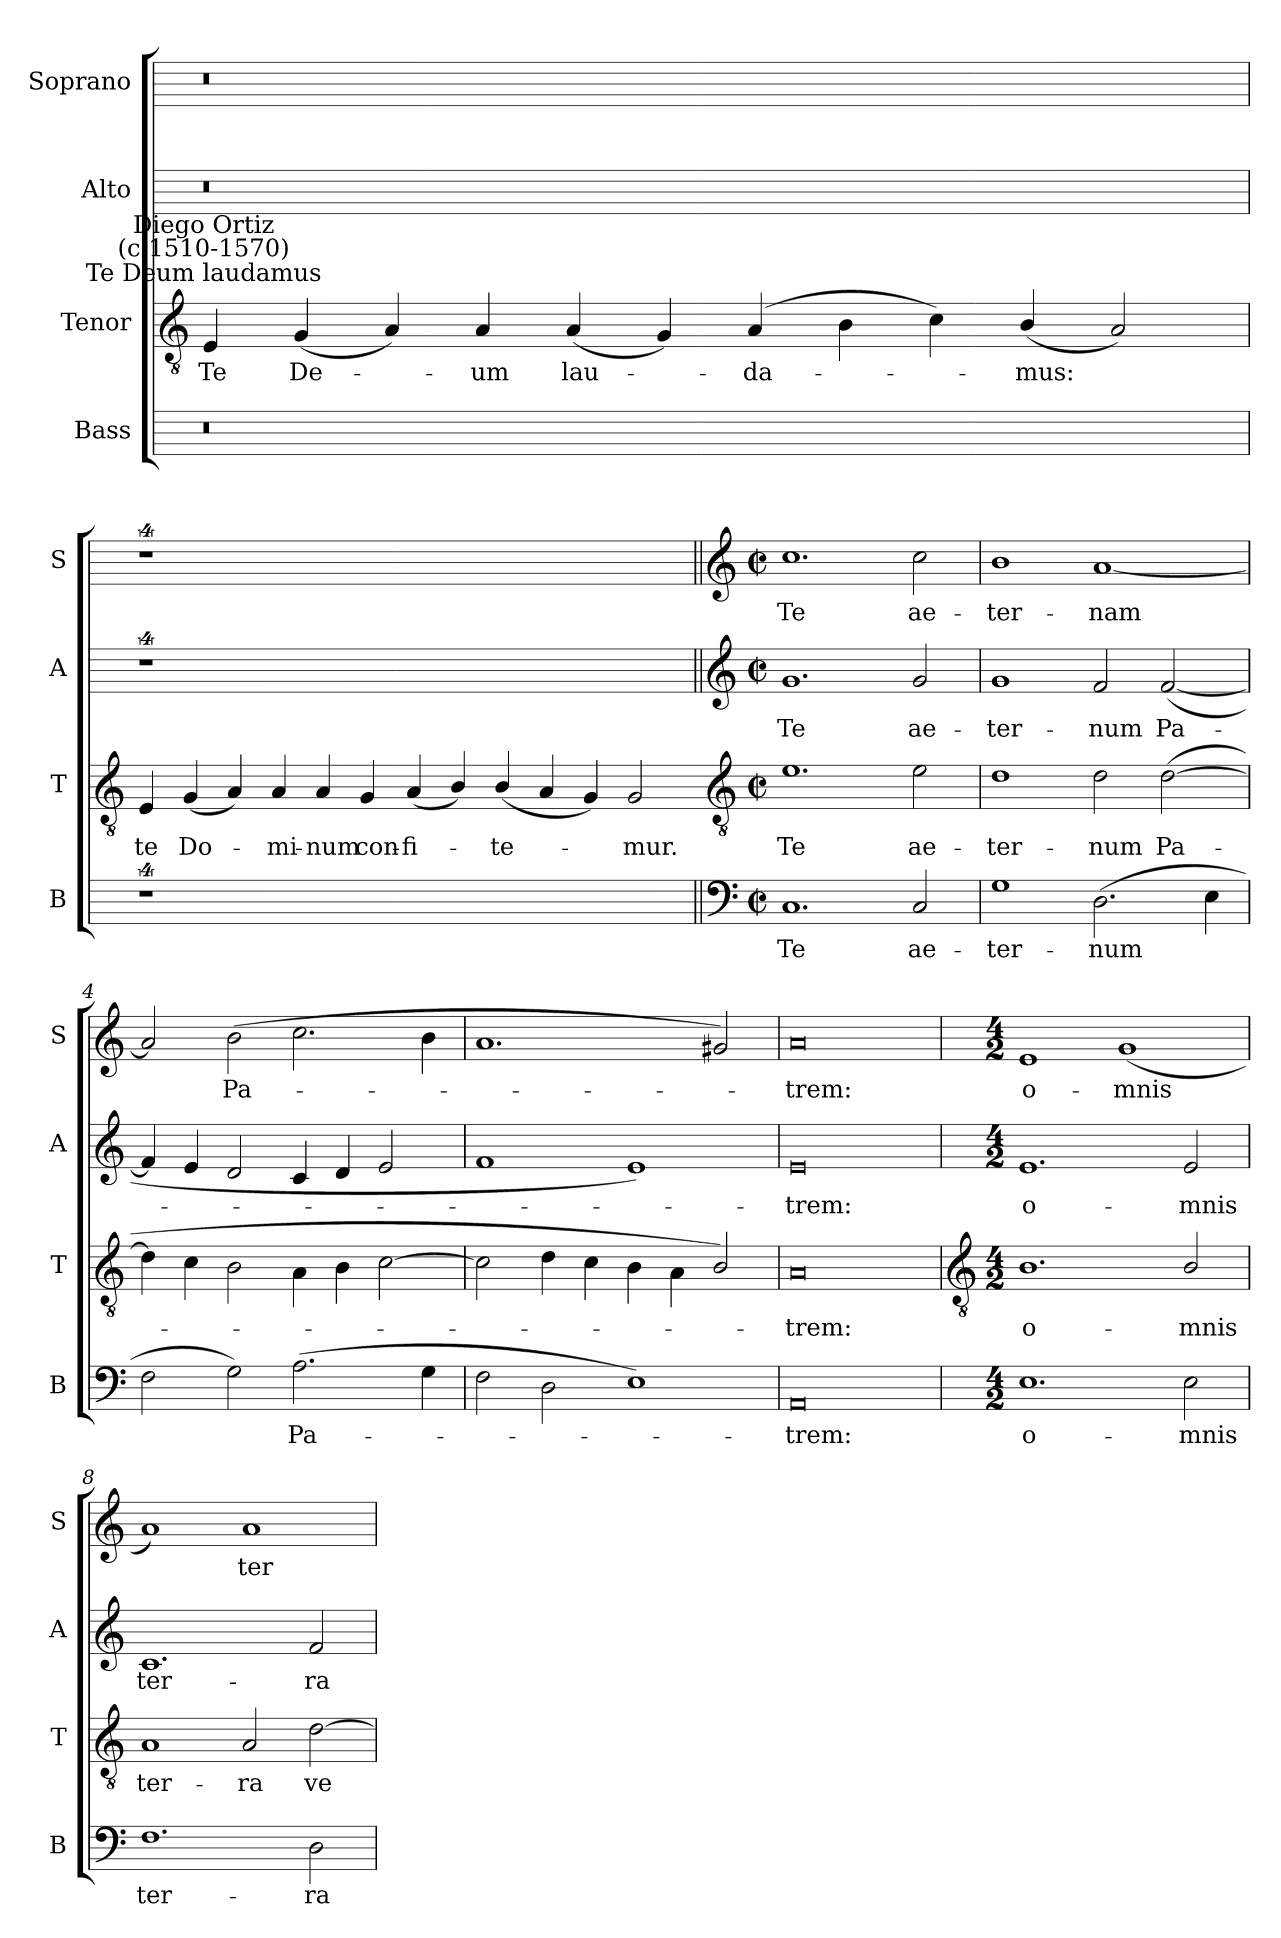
**kern	**text	**kern	**text	**kern	**text	**kern	**text
*part4	*part4	*part3	*part3	*part2	*part2	*part1	*part1
*staff4	*staff4	*staff3	*staff3	*staff2	*staff2	*staff1	*staff1
*I"Bass	*	*I"Tenor	*	*I"Alto	*	*I"Soprano	*
*I'B	*	*I'T	*	*I'A	*	*I'S	*
*	*	*clefGv2	*	*	*	*	*
*	*	*k[]	*	*	*	*	*
*	*	*C:	*	*	*	*	*
=	=	=	=	=	=	=	=
!	!	!LO:TX:a:cj:t=Te Deum laudamus	!	!	!	!	!
!	!	!LO:TX:a:cj:t=Diego Ortiz\n(c.1510-1570)	!	!	!	!	!
!	!	!	!LO:LY:b	!	!	!	!
0.r	.	4E	Te	0.r	.	0.r	.
!	!	!	!LO:LY:b	!	!	!	!
.	.	(<4G	De-	.	.	.	.
.	.	4A/)	.	.	.	.	.
!	!	!	!LO:LY:b	!	!	!	!
.	.	4A/	um	.	.	.	.
!	!	!	!LO:LY:b	!	!	!	!
.	.	(<4A/	lau-	.	.	.	.
.	.	4G)	.	.	.	.	.
!	!	!	!LO:LY:b	!	!	!	!
.	.	(>4A	da-	.	.	.	.
.	.	4B	.	.	.	.	.
.	.	4c)	.	.	.	.	.
!	!	!	!LO:LY:b	!	!	!	!
.	.	(<4B/	mus:	.	.	.	.
.	.	2A)	.	.	.	.	.
=1	=1	=1	=1	=1	=1	=1	=1
!	!	!	!LO:LY:b	!	!	!	!
4%13r	.	4E	te	4%13r	.	4%13r	.
!	!	!	!LO:LY:b	!	!	!	!
.	.	(<4G	Do-	.	.	.	.
.	.	4A)	.	.	.	.	.
!	!	!	!LO:LY:b	!	!	!	!
.	.	4A	mi-	.	.	.	.
!	!	!	!LO:LY:b	!	!	!	!
.	.	4A	-num	.	.	.	.
!	!	!	!LO:LY:b	!	!	!	!
.	.	4G	con-	.	.	.	.
!	!	!	!LO:LY:b	!	!	!	!
.	.	(<4A	-fi-	.	.	.	.
.	.	4B/)	.	.	.	.	.
!	!	!	!LO:LY:b	!	!	!	!
.	.	(<4B/	te-	.	.	.	.
.	.	4A	.	.	.	.	.
.	.	4G)	.	.	.	.	.
!	!	!	!LO:LY:b	!	!	!	!
.	.	2G	mur.	.	.	.	.
!!LO:LB:g=z
=2||	=2||	=2-	=2||	=2||	=2||	=2||	=2||
*clefF4	*	*clefGv2	*	*clefG2	*	*clefG2	*
*k[]	*	*	*	*k[]	*	*k[]	*
*C:	*	*	*	*C:	*	*C:	*
*M4/2	*	*M4/2	*	*M4/2	*	*M4/2	*
*met(c|)	*	*met(c|)	*	*met(c|)	*	*met(c|)	*
!	!LO:LY:b	!	!LO:LY:b	!	!LO:LY:b	!	!LO:LY:b
1.C	Te	1.e	Te	1.g	Te	1.cc	Te
!	!LO:LY:b	!	!LO:LY:b	!	!LO:LY:b	!	!LO:LY:b
2C	ae-	2e	ae-	2g	ae-	2cc	ae-
=3	=3	=3	=3	=3	=3	=3	=3
!	!LO:LY:b	!	!LO:LY:b	!	!LO:LY:b	!	!LO:LY:b
1G	-ter-	1d	-ter-	1g	-ter-	1b	-ter-
!	!LO:LY:b	!	!LO:LY:b	!	!LO:LY:b	!	!LO:LY:b
(>2.D	-num	2d	-num	2f	-num	[1a	-nam
!	!	!	!LO:LY:b	!	!LO:LY:b	!	!
.	.	(>[2d	Pa-	(<[2f	Pa-	.	.
4E	.	.	.	.	.	.	.
=4	=4	=4	=4	=4	=4	=4	=4
2F	.	4d]	.	4f]	.	2a]	.
.	.	4c	.	4e	.	.	.
!	!	!	!	!	!	!	!LO:LY:b
2G)	.	2B	.	2d	.	(>2b	Pa-
!	!LO:LY:b	!	!	!	!	!	!
(>2.A	Pa-	4A\	.	4c	.	2.cc	.
.	.	4B	.	4d	.	.	.
.	.	[2c	.	2e	.	.	.
4G	.	.	.	.	.	4b	.
=5	=5	=5	=5	=5	=5	=5	=5
2F	.	2c]	.	1f	.	1.a	.
2D	.	4d	.	.	.	.	.
.	.	4c	.	.	.	.	.
1E)	.	4B	.	1e)	.	.	.
.	.	4A\	.	.	.	.	.
.	.	2B/)	.	.	.	2g#)	.
=6	=6	=6	=6	=6	=6	=6	=6
!	!LO:LY:b	!	!LO:LY:b	!	!LO:LY:b	!	!LO:LY:b
0AA	trem:	0A	trem:	0e	trem:	0a	trem:
!!LO:LB:g=z
=7	=7	=7	=7	=7	=7	=7	=7
*	*	*clefGv2	*	*	*	*	*
*M4/2	*	*M4/2	*	*M4/2	*	*M4/2	*
!	!LO:LY:b	!	!LO:LY:b	!	!LO:LY:b	!	!LO:LY:b
1.E	o-	1.B	o-	1.e	o-	1e	o-
!	!	!	!	!	!	!	!LO:LY:b
.	.	.	.	.	.	(>1g	-mnis
!	!LO:LY:b	!	!LO:LY:b	!	!LO:LY:b	!	!
2E	-mnis	2B/	-mnis	2e	-mnis	.	.
=8	=8	=8	=8	=8	=8	=8	=8
!	!LO:LY:b	!	!LO:LY:b	!	!LO:LY:b	!	!
1.F	ter-	1A	ter-	1.c	ter-	1a)	.
!	!	!	!LO:LY:b	!	!	!	!LO:LY:b
.	.	2A	-ra	.	.	1a	ter-
!	!LO:LY:b	!	!LO:LY:b	!	!LO:LY:b	!	!
2D	-ra	[2d	ve-	2f	-ra	.	.
=	=	=	=	=	=	=	=
*-	*-	*-	*-	*-	*-	*-	*-
